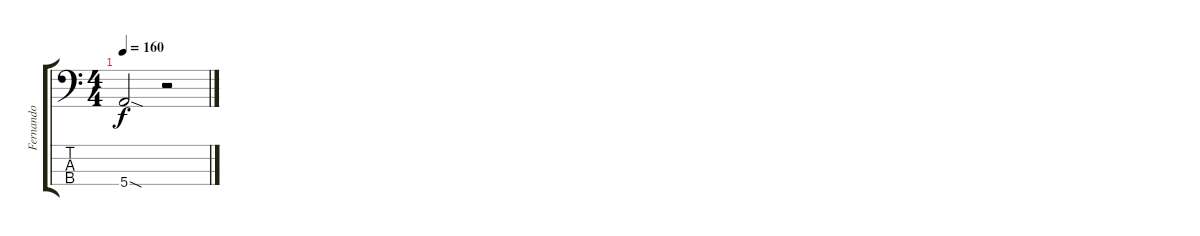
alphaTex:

\track ("Fernando" "Fernando") {instrument electricbassfinger}
\staff {score tabs}
\tuning (G2 D2 A1 E1) {hide}
\ts (4 4)
\tempo 160
\clef f4
\ks c
5.4{sod}.2{dy f} r.2
